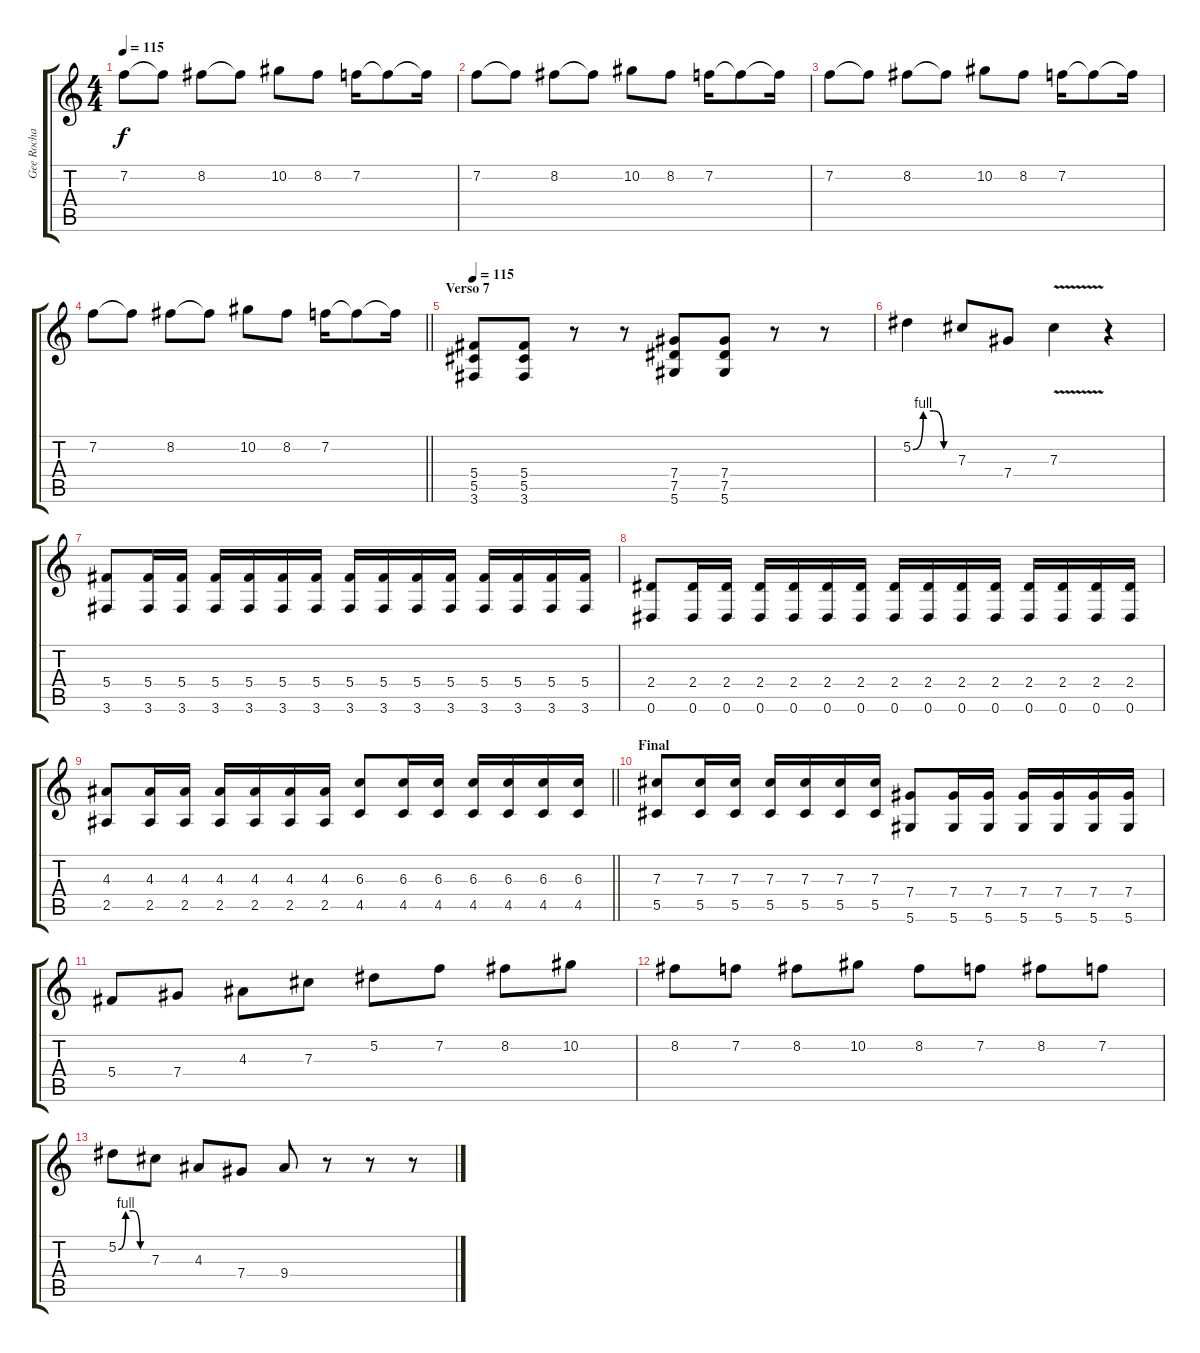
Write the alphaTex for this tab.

\track ("Gee Rocha - Guitarra" "Gee Rocha ") {instrument distortionguitar}
\staff {score tabs}
\tuning (Eb4 Bb3 Gb3 Db3 Ab2 Eb2) {hide}
\ts (4 4)
\tempo 115
\clef g2
\ks c
7.2.8{dy f} 7.2{t}.8 8.2.8 8.2{t}.8 10.2.8 8.2.8 7.2.16 7.2{t}.8 7.2{t}.16 |
7.2.8 7.2{t}.8 8.2.8 8.2{t}.8 10.2.8 8.2.8 7.2.16 7.2{t}.8 7.2{t}.16 |
7.2.8 7.2{t}.8 8.2.8 8.2{t}.8 10.2.8 8.2.8 7.2.16 7.2{t}.8 7.2{t}.16 |
\barLineRight lightlight
7.2.8 7.2{t}.8 8.2.8 8.2{t}.8 10.2.8 8.2.8 7.2.16 7.2{t}.8 7.2{t}.16 |
\section ("" "Verso 7")
\tempo 115
(5.4 5.5 3.6).8{instrument distortionguitar} (5.4 5.5 3.6).8 r.8 r.8 (7.4 7.5 5.6).8 (7.4 7.5 5.6).8 r.8 r.8 |
5.2{be (custom 0 0 15 4 30 4 45 0 60 0)}.4 7.3.8 7.4.8 7.3{v}.4 r.4 |
(5.4 3.6).8 (5.4 3.6).16 (5.4 3.6).16 (5.4 3.6).16 (5.4 3.6).16 (5.4 3.6).16 (5.4 3.6).16 (5.4 3.6).16 (5.4 3.6).16 (5.4 3.6).16 (5.4 3.6).16 (5.4 3.6).16 (5.4 3.6).16 (5.4 3.6).16 (5.4 3.6).16 |
(2.4 0.6).8 (2.4 0.6).16 (2.4 0.6).16 (2.4 0.6).16 (2.4 0.6).16 (2.4 0.6).16 (2.4 0.6).16 (2.4 0.6).16 (2.4 0.6).16 (2.4 0.6).16 (2.4 0.6).16 (2.4 0.6).16 (2.4 0.6).16 (2.4 0.6).16 (2.4 0.6).16 |
\barLineRight lightlight
(4.3 2.5).8 (4.3 2.5).16 (4.3 2.5).16 (4.3 2.5).16 (4.3 2.5).16 (4.3 2.5).16 (4.3 2.5).16 (6.3 4.5).8 (6.3 4.5).16 (6.3 4.5).16 (6.3 4.5).16 (6.3 4.5).16 (6.3 4.5).16 (6.3 4.5).16 |
\section ("" "Final")
(7.3 5.5).8 (7.3 5.5).16 (7.3 5.5).16 (7.3 5.5).16 (7.3 5.5).16 (7.3 5.5).16 (7.3 5.5).16 (7.4 5.6).8 (7.4 5.6).16 (7.4 5.6).16 (7.4 5.6).16 (7.4 5.6).16 (7.4 5.6).16 (7.4 5.6).16 |
5.4.8 7.4.8 4.3.8 7.3.8 5.2.8 7.2.8 8.2.8 10.2.8 |
8.2.8 7.2.8 8.2.8 10.2.8 8.2.8 7.2.8 8.2.8 7.2.8 |
5.2{be (custom 0 0 15 4 30 4 45 0 60 0)}.8 7.3.8 4.3.8 7.4.8 9.4.8 r.8 r.8 r.8
